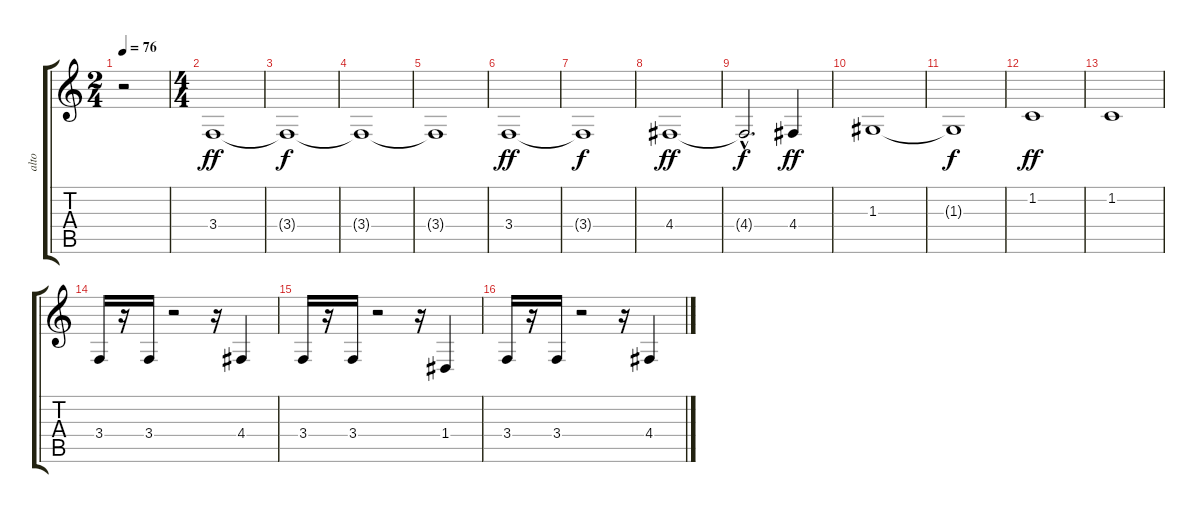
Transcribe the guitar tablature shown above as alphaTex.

\track ("alto" "alto") {instrument stringensemble1}
\staff {score tabs}
\tuning (E4 B3 G3 D3 A2 E2) {hide}
\ts (2 4)
\tempo 76
\clef g2
\ks c
r.2{dy ff instrument stringensemble1} |
\ts (4 4)
3.4.1 |
3.4{t}.1{dy f} |
3.4{t}.1 |
3.4{t}.1 |
3.4.1{dy ff} |
3.4{t}.1{dy f} |
4.4.1{dy ff} |
4.4{hac t}.2{d dy f} 4.4.4{dy ff} |
1.3.1 |
1.3{t}.1{dy f} |
1.2.1{dy ff} |
1.2.1 |
3.4.16 r.16 3.4.16 r.2 r.16 4.4.4 |
3.4.16 r.16 3.4.16 r.2 r.16 1.4.4 |
3.4.16 r.16 3.4.16 r.2 r.16 4.4.4
